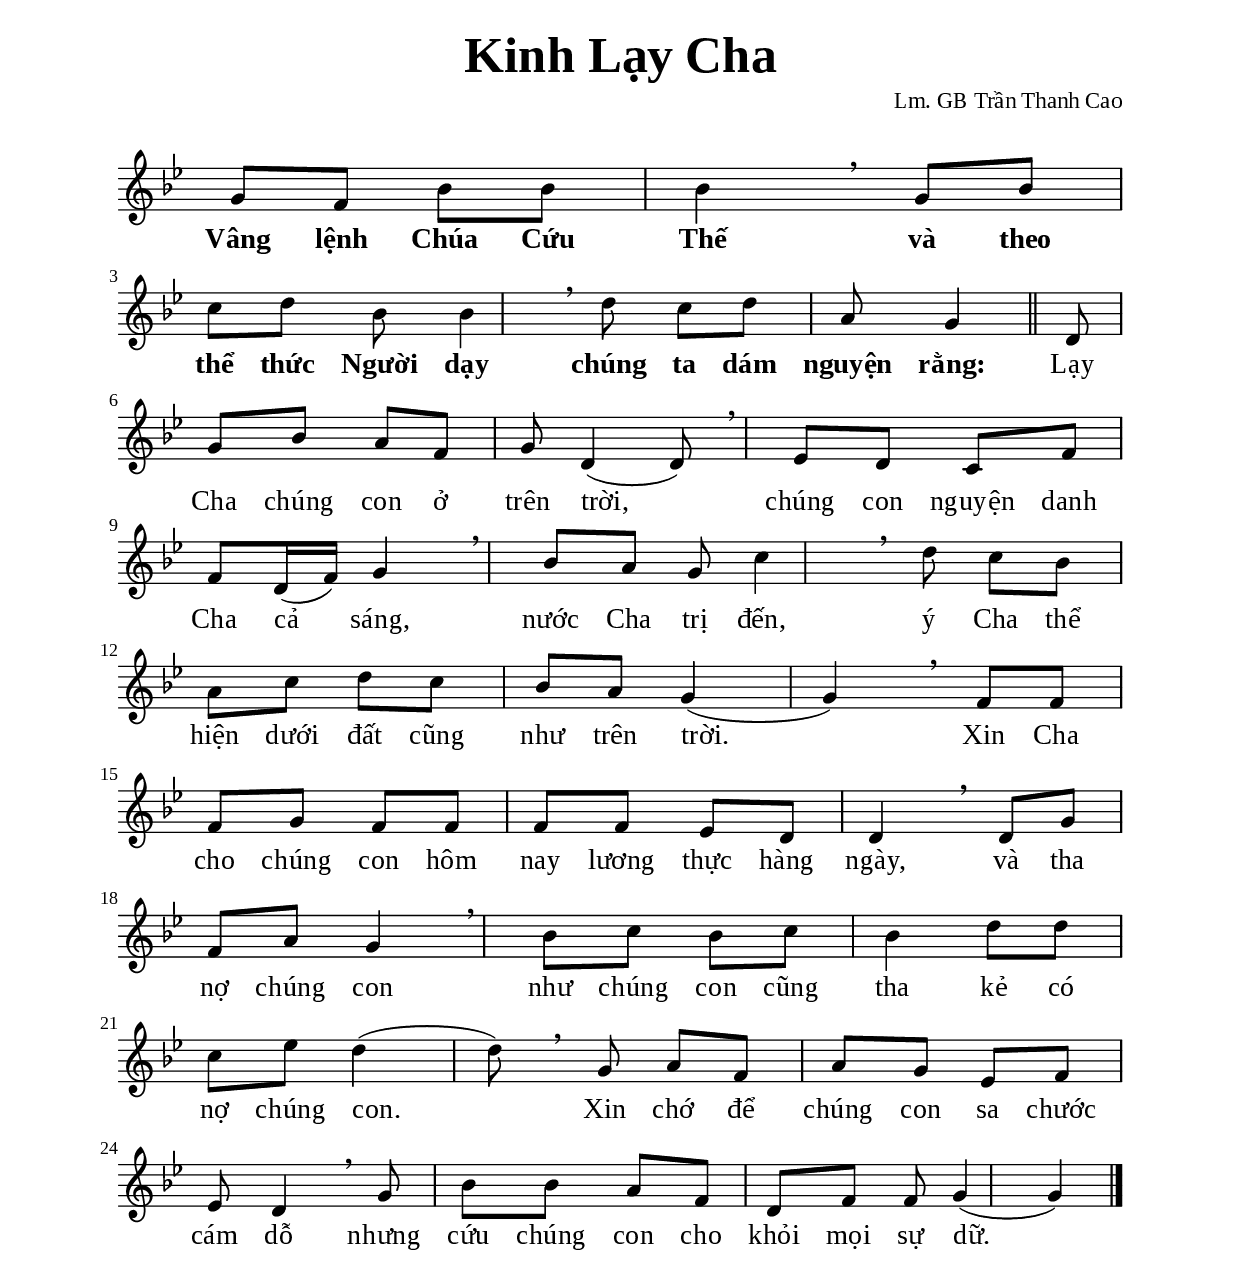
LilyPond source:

% Cài đặt chung
\version "2.22.1"
\include "english.ly"

\header {
  title = \markup { \fontsize #3 "Kinh Lạy Cha" }
  poet = " "
  composer = "Lm. GB Trần Thanh Cao"
  arranger = " "
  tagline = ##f
}

% Nhạc phiên khúc
nhacPhienKhucMot = \relative c'' {
  \key bf \major \time 2/4
  g8 f bf bf bf4 \breathe
  g8 bf c d bf bf4 \breathe
  d8 c d a g4 \bar "||"
  d8 g bf a f g d4 (d8) \breathe
  ef d c f f d16 (f) g4 \breathe
  bf8 a g c4 \breathe
  d8 c bf a c d c bf a g4 (g) \breathe
  f8 f f g f f f f ef d d4 \breathe
  d8 g f a g4 \breathe
  bf8 c bf c bf4 d8 d c ef d4 (d8) \breathe
  g,8 a f a g ef f ef d4 \breathe
  g8 bf bf a f d f f g4 (g) \bar "|."
}

% Lời phiên khúc
loiPhienKhucMot = \lyricmode {
  \override LyricText.font-series = #'bold
  Vâng lệnh Chúa Cứu Thế và theo thể thức Người dạy
  chúng ta dám nguyện rằng:
  \override LyricText.font-series = #'normal
  Lạy Cha chúng con ở trên trời,
  chúng con nguyện danh Cha cả sáng,
  nước Cha trị đến,
  ý Cha thể hiện dưới đất cũng như trên trời.
  Xin Cha cho chúng con hôm nay lương thực hàng ngày,
  và tha nợ chúng con
  như chúng con cũng tha kẻ có nợ chúng con.
  Xin chớ để chúng con sa chước cám dỗ
  nhưng cứu chúng con cho khỏi mọi sự dữ.
}


% Dàn trang
\paper {
  #(set-paper-size "a4")
  top-margin = 10\mm
  bottom-margin = 10\mm
  left-margin = 20\mm
  right-margin = 20\mm
  indent = #0
  #(define fonts
    (make-pango-font-tree
      "Liberation Serif"
      "Liberation Serif"
      "Liberation Serif"
      (/ 20 20)))
  page-count = #1
}

\score {
  \new ChoirStaff <<
    \new Staff <<
      \new Voice = beSop \nhacPhienKhucMot
      >>
    \new Lyrics \lyricsto beSop \loiPhienKhucMot
  >>
  \layout {
    \override Staff.TimeSignature.transparent = ##t
    \override Lyrics.LyricText.font-size = #+2
    \override Lyrics.LyricSpace.minimum-distance = #2.5
    \override Score.SpacingSpanner.uniform-stretching = ##t
    \set Score.barAlways = ##t
    \set Score.defaultBarType = ""
  } 
}
